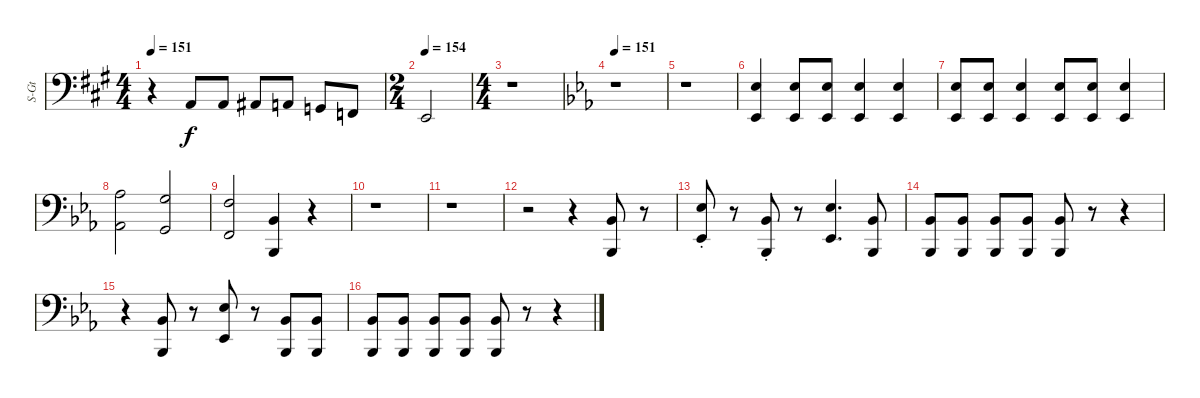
\bracketExtendMode groupsimilarinstruments
\otherSystemsTrackNameOrientation horizontal
\track ("Piano (LH) (Print)" "S-Gt") {instrument brightacousticpiano}
\staff {score}
\tuning (F2 C2 F1 C1 F0 C0)
\displaytranspose 12
\ts (4 4)
\tempo 151
\clef f4
\ks a
r.4{dy f} 4.3{acc forcenatural}.8 4.3{acc forcenatural}.8 5.3{acc #}.8 4.3{acc forcenatural}.8 2.3{acc forcenatural}.8 0.3{acc forcenatural}.8 |
\ts (2 4)
\tempo 154
4.4{acc forcenatural}.2 |
\ts (4 4)
r.1 |
\tempo 151
\ks eb
r.1 |
r.1 |
(3.2{acc b} 3.4{acc b}).4 (3.2{acc b} 3.4{acc b}).8 (3.2{acc b} 3.4{acc b}).8 (3.2{acc b} 3.4{acc b}).4 (3.2{acc b} 3.4{acc b}).4 |
(3.2{acc b} 3.4{acc b}).8 (3.2{acc b} 3.4{acc b}).8 (3.2{acc b} 3.4{acc b}).4 (3.2{acc b} 3.4{acc b}).8 (3.2{acc b} 3.4{acc b}).8 (3.2{acc b} 3.4{acc b}).4 |
(3.1{acc b} 3.3{acc b}).2 (2.1{acc forcenatural} 2.3{acc forcenatural}).2 |
(0.1{acc forcenatural} 0.3{acc forcenatural}).2 (5.3{acc b} 5.5{acc b}).4 r.4 |
r.1 |
r.1 |
r.2 r.4 (5.3{acc b} 5.5{acc b}).8 r.8 |
(3.2{st acc b} 3.4{st acc b}).8 r.8 (5.3{st acc b} 5.5{st acc b}).8 r.8 (3.2{acc b} 3.4{acc b}).4{d} (5.3{acc b} 5.5{acc b}).8 |
(5.3{acc b} 5.5{acc b}).8 (5.3{acc b} 5.5{acc b}).8 (5.3{acc b} 5.5{acc b}).8 (5.3{acc b} 5.5{acc b}).8 (5.3{acc b} 5.5{acc b}).8 r.8 r.4 |
r.4 (5.3{acc b} 5.5{acc b}).8 r.8 (3.2{acc b} 3.4{acc b}).8 r.8 (5.3{acc b} 5.5{acc b}).8 (5.3{acc b} 5.5{acc b}).8 |
(5.3{acc b} 5.5{acc b}).8 (5.3{acc b} 5.5{acc b}).8 (5.3{acc b} 5.5{acc b}).8 (5.3{acc b} 5.5{acc b}).8 (5.3{acc b} 5.5{acc b}).8 r.8 r.4
